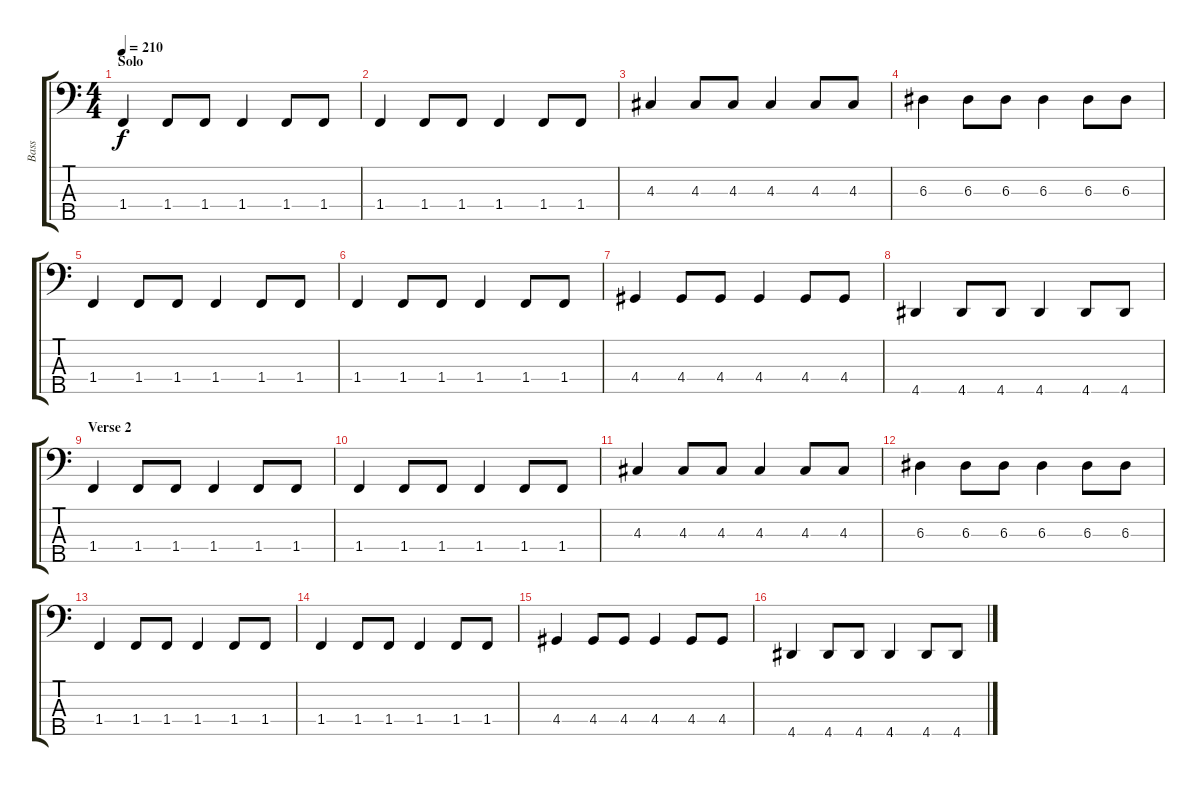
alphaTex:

\track ("Bass" "Bass") {instrument electricbasspick}
\staff {score tabs}
\tuning (G2 D2 A1 E1 B0) {hide}
\ts (4 4)
\section ("" "Solo")
\tempo 210
\clef f4
\ks c
1.4.4{dy f} 1.4.8 1.4.8 1.4.4 1.4.8 1.4.8 |
1.4.4 1.4.8 1.4.8 1.4.4 1.4.8 1.4.8 |
4.3.4 4.3.8 4.3.8 4.3.4 4.3.8 4.3.8 |
6.3.4 6.3.8 6.3.8 6.3.4 6.3.8 6.3.8 |
1.4.4 1.4.8 1.4.8 1.4.4 1.4.8 1.4.8 |
1.4.4 1.4.8 1.4.8 1.4.4 1.4.8 1.4.8 |
4.4.4 4.4.8 4.4.8 4.4.4 4.4.8 4.4.8 |
4.5.4 4.5.8 4.5.8 4.5.4 4.5.8 4.5.8 |
\section ("" "Verse 2")
1.4.4 1.4.8 1.4.8 1.4.4 1.4.8 1.4.8 |
1.4.4 1.4.8 1.4.8 1.4.4 1.4.8 1.4.8 |
4.3.4 4.3.8 4.3.8 4.3.4 4.3.8 4.3.8 |
6.3.4 6.3.8 6.3.8 6.3.4 6.3.8 6.3.8 |
1.4.4 1.4.8 1.4.8 1.4.4 1.4.8 1.4.8 |
1.4.4 1.4.8 1.4.8 1.4.4 1.4.8 1.4.8 |
4.4.4 4.4.8 4.4.8 4.4.4 4.4.8 4.4.8 |
4.5.4 4.5.8 4.5.8 4.5.4 4.5.8 4.5.8
